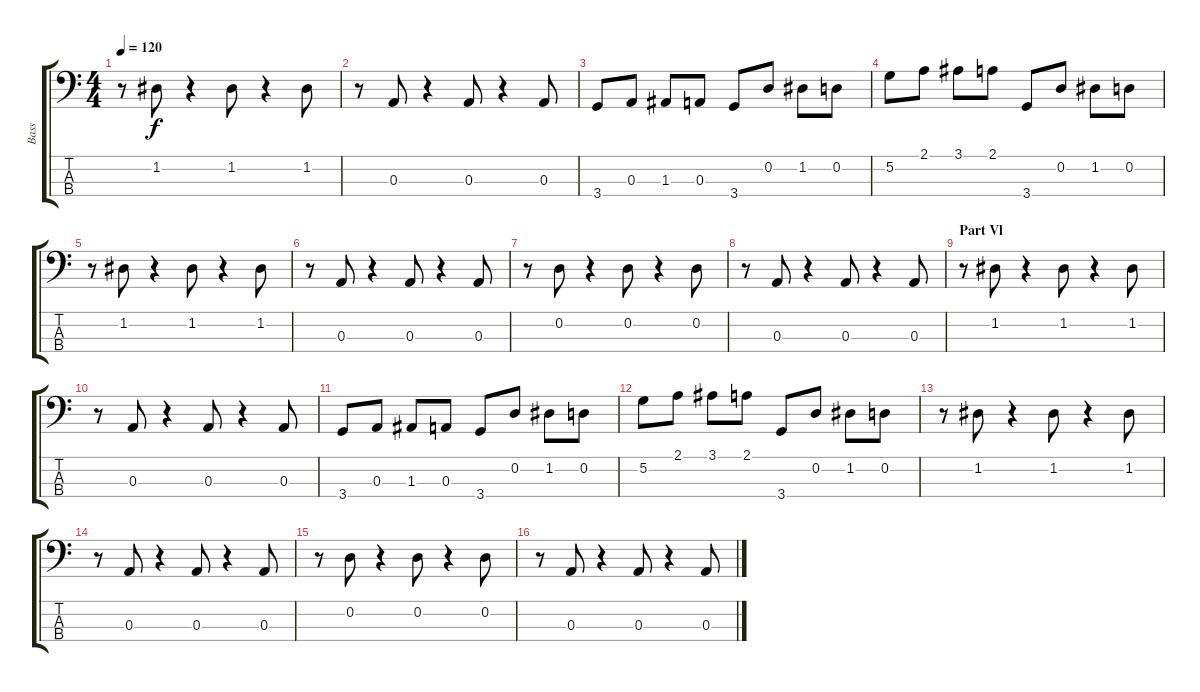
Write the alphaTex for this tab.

\track ("Bass" "Bass") {instrument synthbass2}
\staff {score tabs}
\tuning (G2 D2 A1 E1) {hide}
\ts (4 4)
\tempo 120
\clef f4
\ks c
r.8{dy f} 1.2.8 r.4 1.2.8 r.4 1.2.8 |
r.8 0.3.8 r.4 0.3.8 r.4 0.3.8 |
3.4.8 0.3.8 1.3.8 0.3.8 3.4.8 0.2.8 1.2.8 0.2.8 |
5.2.8 2.1.8 3.1.8 2.1.8 3.4.8 0.2.8 1.2.8 0.2.8 |
r.8 1.2.8 r.4 1.2.8 r.4 1.2.8 |
r.8 0.3.8 r.4 0.3.8 r.4 0.3.8 |
r.8 0.2.8 r.4 0.2.8 r.4 0.2.8 |
r.8 0.3.8 r.4 0.3.8 r.4 0.3.8 |
\section ("" "Part Vl")
r.8 1.2.8 r.4 1.2.8 r.4 1.2.8 |
r.8 0.3.8 r.4 0.3.8 r.4 0.3.8 |
3.4.8 0.3.8 1.3.8 0.3.8 3.4.8 0.2.8 1.2.8 0.2.8 |
5.2.8 2.1.8 3.1.8 2.1.8 3.4.8 0.2.8 1.2.8 0.2.8 |
r.8 1.2.8 r.4 1.2.8 r.4 1.2.8 |
r.8 0.3.8 r.4 0.3.8 r.4 0.3.8 |
r.8 0.2.8 r.4 0.2.8 r.4 0.2.8 |
r.8 0.3.8 r.4 0.3.8 r.4 0.3.8
